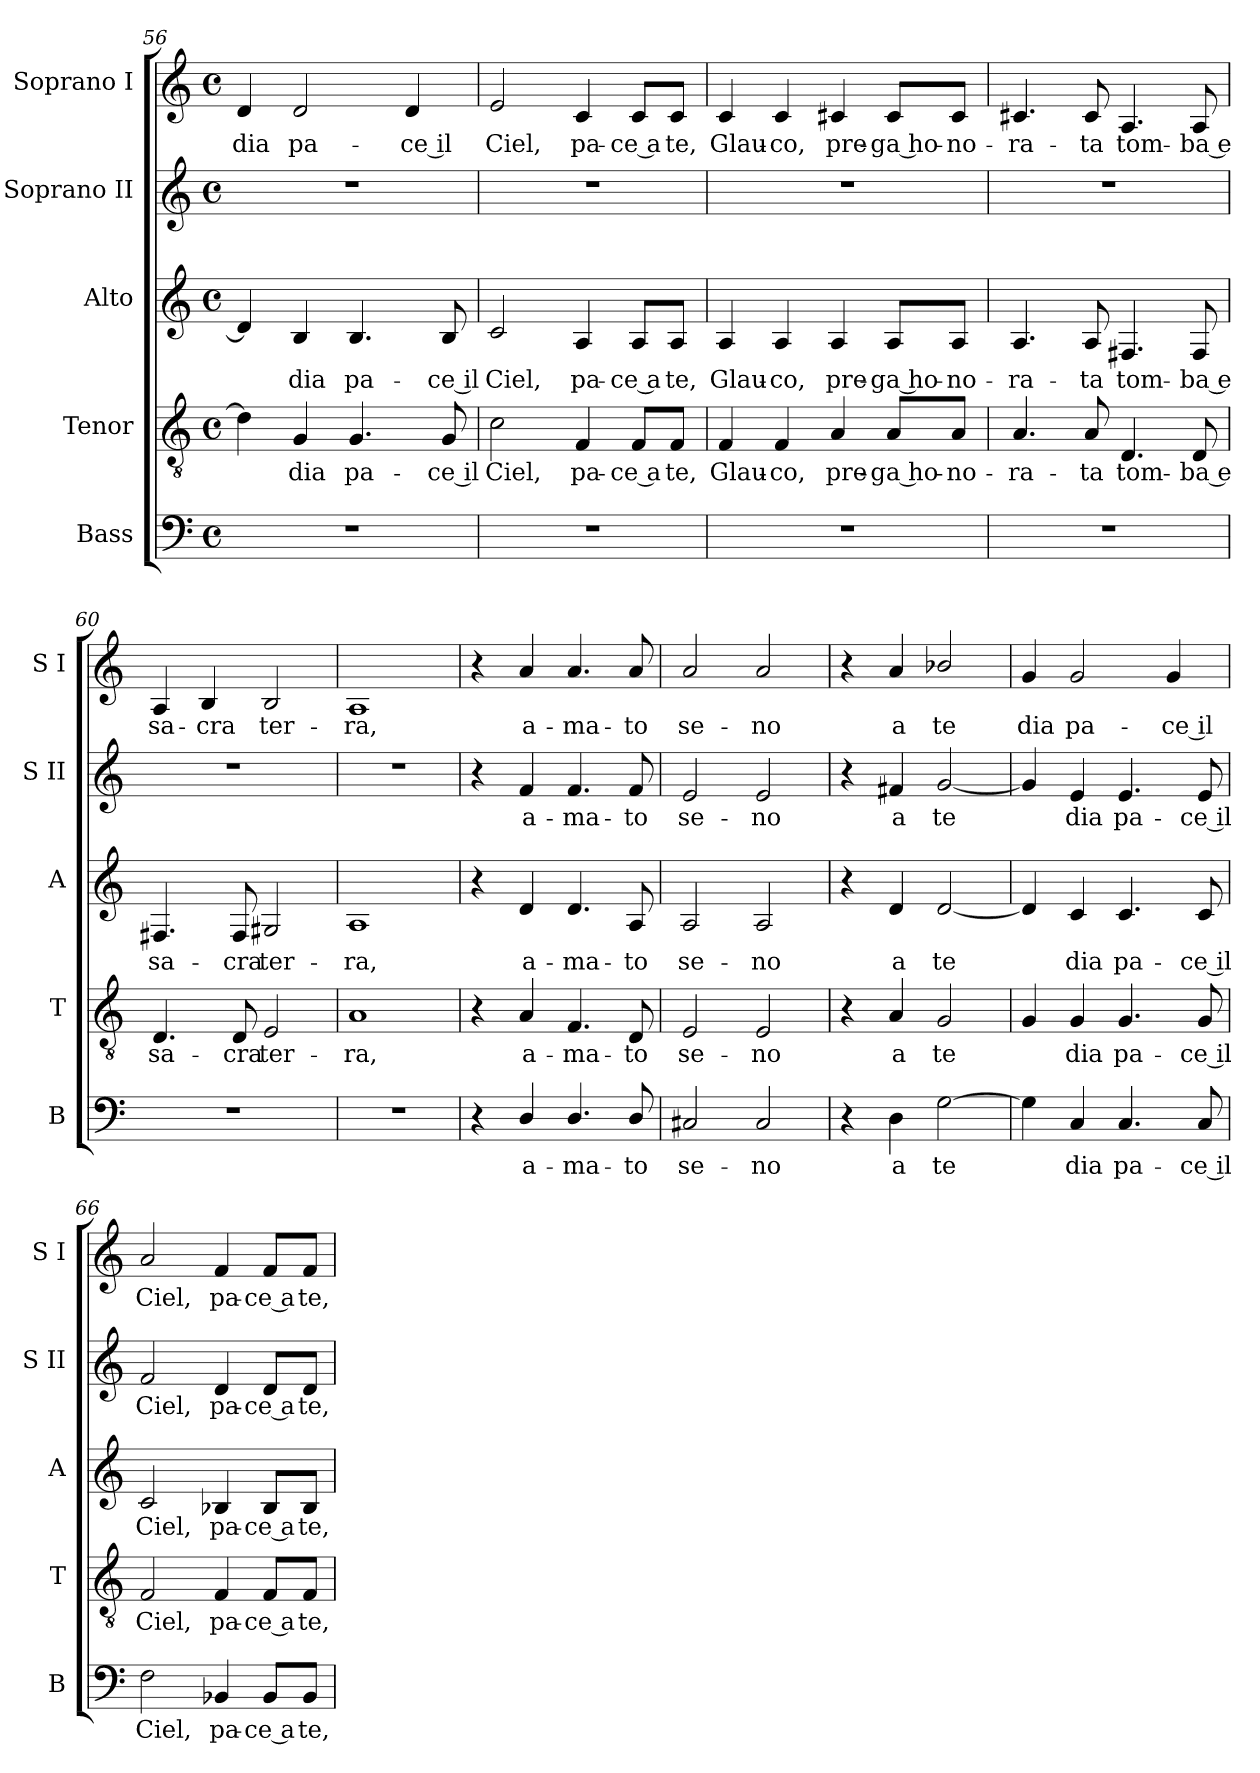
**kern	**text	**kern	**text	**kern	**text	**kern	**text	**kern	**text
*part5	*part5	*part4	*part4	*part3	*part3	*part2	*part2	*part1	*part1
*staff5	*staff5	*staff4	*staff4	*staff3	*staff3	*staff2	*staff2	*staff1	*staff1
*I"Bass	*	*I"Tenor	*	*I"Alto	*	*I"Soprano II	*	*I"Soprano I	*
*I'B	*	*I'T	*	*I'A	*	*I'S II	*	*I'S I	*
*clefF4	*	*clefGv2	*	*clefG2	*	*clefG2	*	*clefG2	*
*k[]	*	*k[]	*	*k[]	*	*k[]	*	*k[]	*
*M4/4	*	*M4/4	*	*M4/4	*	*M4/4	*	*M4/4	*
*met(c)	*	*met(c)	*	*met(c)	*	*met(c)	*	*met(c)	*
=56	=56	=56	=56	=56	=56	=56	=56	=56	=56
!	!	!	!	!	!	!	!	!	!LO:LY:b
1r	.	4d\]	.	4d/]	.	1r	.	4d/	dia
!	!	!	!LO:LY:b	!	!LO:LY:b	!	!	!	!LO:LY:b
.	.	4G/	dia	4B/	dia	.	.	2d/	pa-
!	!	!	!LO:LY:b	!	!LO:LY:b	!	!	!	!
.	.	4.G/	pa-	4.B/	pa-	.	.	.	.
!	!	!	!	!	!	!	!	!	!LO:LY:b
.	.	.	.	.	.	.	.	4d/	-ce il
!	!	!	!LO:LY:b	!	!LO:LY:b	!	!	!	!
.	.	8G/	-ce il	8B/	-ce il	.	.	.	.
!!LO:PB:g=z
=57	=57	=57	=57	=57	=57	=57	=57	=57	=57
!	!	!	!LO:LY:b	!	!LO:LY:b	!	!	!	!LO:LY:b
1r	.	2c\	Ciel,	2c/	Ciel,	1r	.	2e/	Ciel,
!	!	!	!LO:LY:b	!	!LO:LY:b	!	!	!	!LO:LY:b
.	.	4F/	pa-	4A/	pa-	.	.	4c/	pa-
!	!	!	!LO:LY:b	!	!LO:LY:b	!	!	!	!LO:LY:b
.	.	8F/L	-ce a	8A/L	-ce a	.	.	8c/L	-ce a
!	!	!	!LO:LY:b	!	!LO:LY:b	!	!	!	!LO:LY:b
.	.	8F/J	te,	8A/J	te,	.	.	8c/J	te,
=58	=58	=58	=58	=58	=58	=58	=58	=58	=58
!	!	!	!LO:LY:b	!	!LO:LY:b	!	!	!	!LO:LY:b
1r	.	4F/	Glau-	4A/	Glau-	1r	.	4c/	Glau-
!	!	!	!LO:LY:b	!	!LO:LY:b	!	!	!	!LO:LY:b
.	.	4F/	-co,	4A/	-co,	.	.	4c/	-co,
!	!	!	!LO:LY:b	!	!LO:LY:b	!	!	!	!LO:LY:b
.	.	4A/	pre-	4A/	pre-	.	.	4c#X/	pre-
!	!	!	!LO:LY:b	!	!LO:LY:b	!	!	!	!LO:LY:b
.	.	8A/L	-ga ho-	8A/L	-ga ho-	.	.	8c#/L	-ga ho-
!	!	!	!LO:LY:b	!	!LO:LY:b	!	!	!	!LO:LY:b
.	.	8A/J	-no-	8A/J	-no-	.	.	8c#/J	-no-
=59	=59	=59	=59	=59	=59	=59	=59	=59	=59
!	!	!	!LO:LY:b	!	!LO:LY:b	!	!	!	!LO:LY:b
1r	.	4.A/	-ra-	4.A/	-ra-	1r	.	4.c#X/	-ra-
!	!	!	!LO:LY:b	!	!LO:LY:b	!	!	!	!LO:LY:b
.	.	8A/	-ta	8A/	-ta	.	.	8c#/	-ta
!	!	!	!LO:LY:b	!	!LO:LY:b	!	!	!	!LO:LY:b
.	.	4.D/	tom-	4.F#X/	tom-	.	.	4.A/	tom-
!	!	!	!LO:LY:b	!	!LO:LY:b	!	!	!	!LO:LY:b
.	.	8D/	-ba e	8F#/	-ba e	.	.	8A/	-ba e
=60	=60	=60	=60	=60	=60	=60	=60	=60	=60
!	!	!	!LO:LY:b	!	!LO:LY:b	!	!	!	!LO:LY:b
1r	.	4.D/	sa-	4.F#X/	sa-	1r	.	4A/	sa-
!	!	!	!	!	!	!	!	!	!LO:LY:b
.	.	.	.	.	.	.	.	4B/	-cra
!	!	!	!LO:LY:b	!	!LO:LY:b	!	!	!	!
.	.	8D/	-cra	8F#/	-cra	.	.	.	.
!	!	!	!LO:LY:b	!	!LO:LY:b	!	!	!	!LO:LY:b
.	.	2E/	ter-	2G#X/	ter-	.	.	2B/	ter-
=61	=61	=61	=61	=61	=61	=61	=61	=61	=61
!	!	!	!LO:LY:b	!	!LO:LY:b	!	!	!	!LO:LY:b
1r	.	1A	-ra,	1A	-ra,	1r	.	1A	-ra,
=62	=62	=62	=62	=62	=62	=62	=62	=62	=62
4r	.	4r	.	4r	.	4r	.	4r	.
!	!LO:LY:b	!	!LO:LY:b	!	!LO:LY:b	!	!LO:LY:b	!	!LO:LY:b
4D/	a-	4A/	a-	4d/	a-	4f/	a-	4a/	a-
!	!LO:LY:b	!	!LO:LY:b	!	!LO:LY:b	!	!LO:LY:b	!	!LO:LY:b
4.D/	-ma-	4.F/	-ma-	4.d/	-ma-	4.f/	-ma-	4.a/	-ma-
!	!LO:LY:b	!	!LO:LY:b	!	!LO:LY:b	!	!LO:LY:b	!	!LO:LY:b
8D/	-to	8D/	-to	8A/	-to	8f/	-to	8a/	-to
=63	=63	=63	=63	=63	=63	=63	=63	=63	=63
!	!LO:LY:b	!	!LO:LY:b	!	!LO:LY:b	!	!LO:LY:b	!	!LO:LY:b
2C#X/	se-	2E/	se-	2A/	se-	2e/	se-	2a/	se-
!	!LO:LY:b	!	!LO:LY:b	!	!LO:LY:b	!	!LO:LY:b	!	!LO:LY:b
2C#/	-no	2E/	-no	2A/	-no	2e/	-no	2a/	-no
=64	=64	=64	=64	=64	=64	=64	=64	=64	=64
4r	.	4r	.	4r	.	4r	.	4r	.
!	!LO:LY:b	!	!LO:LY:b	!	!LO:LY:b	!	!LO:LY:b	!	!LO:LY:b
4D\	a	4A/	a	4d/	a	4f#X/	a	4a/	a
!	!LO:LY:b	!	!LO:LY:b	!	!LO:LY:b	!	!LO:LY:b	!	!LO:LY:b
[2G\	te	2G/	te	[2d/	te	[2g/	te	2b-X/	te
!!LO:LB:g=z
=65	=65	=65	=65	=65	=65	=65	=65	=65	=65
!	!	!	!	!	!	!	!	!	!LO:LY:b
4G\]	.	4G/	.	4d/]	.	4g/]	.	4g/	dia
!	!LO:LY:b	!	!LO:LY:b	!	!LO:LY:b	!	!LO:LY:b	!	!LO:LY:b
4C/	dia	4G/	dia	4c/	dia	4e/	dia	2g/	pa-
!	!LO:LY:b	!	!LO:LY:b	!	!LO:LY:b	!	!LO:LY:b	!	!
4.C/	pa-	4.G/	pa-	4.c/	pa-	4.e/	pa-	.	.
!	!	!	!	!	!	!	!	!	!LO:LY:b
.	.	.	.	.	.	.	.	4g/	-ce il
!	!LO:LY:b	!	!LO:LY:b	!	!LO:LY:b	!	!LO:LY:b	!	!
8C/	-ce il	8G/	-ce il	8c/	-ce il	8e/	-ce il	.	.
=66	=66	=66	=66	=66	=66	=66	=66	=66	=66
!	!LO:LY:b	!	!LO:LY:b	!	!LO:LY:b	!	!LO:LY:b	!	!LO:LY:b
2F\	Ciel,	2F/	Ciel,	2c/	Ciel,	2f/	Ciel,	2a/	Ciel,
!	!LO:LY:b	!	!LO:LY:b	!	!LO:LY:b	!	!LO:LY:b	!	!LO:LY:b
4BB-X/	pa-	4F/	pa-	4B-X/	pa-	4d/	pa-	4f/	pa-
!	!LO:LY:b	!	!LO:LY:b	!	!LO:LY:b	!	!LO:LY:b	!	!LO:LY:b
8BB-/L	-ce a	8F/L	-ce a	8B-/L	-ce a	8d/L	-ce a	8f/L	-ce a
!	!LO:LY:b	!	!LO:LY:b	!	!LO:LY:b	!	!LO:LY:b	!	!LO:LY:b
8BB-/J	te,	8F/J	te,	8B-/J	te,	8d/J	te,	8f/J	te,
=	=	=	=	=	=	=	=	=	=
*-	*-	*-	*-	*-	*-	*-	*-	*-	*-
